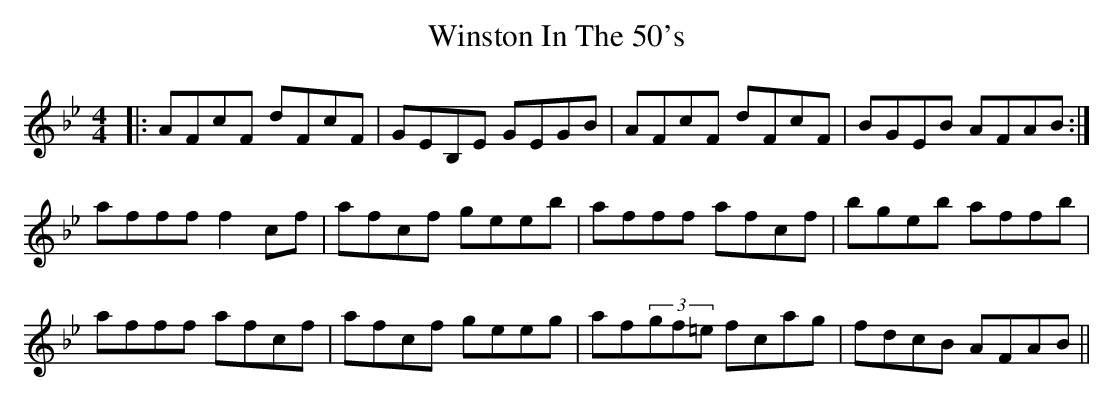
X:1
T: Winston In The 50's
M: 4/4
L: 1/8
K: Fmaj
K: Fmix
|:AFcF dFcF|GEB,E GEGB|AFcF dFcF|BGEB AFAB:|
afff f2cf|afcf geeb|afff afcf|bgeb affb|
afff afcf|afcf geeg|af(3gf=e fcag|fdcB AFAB||
